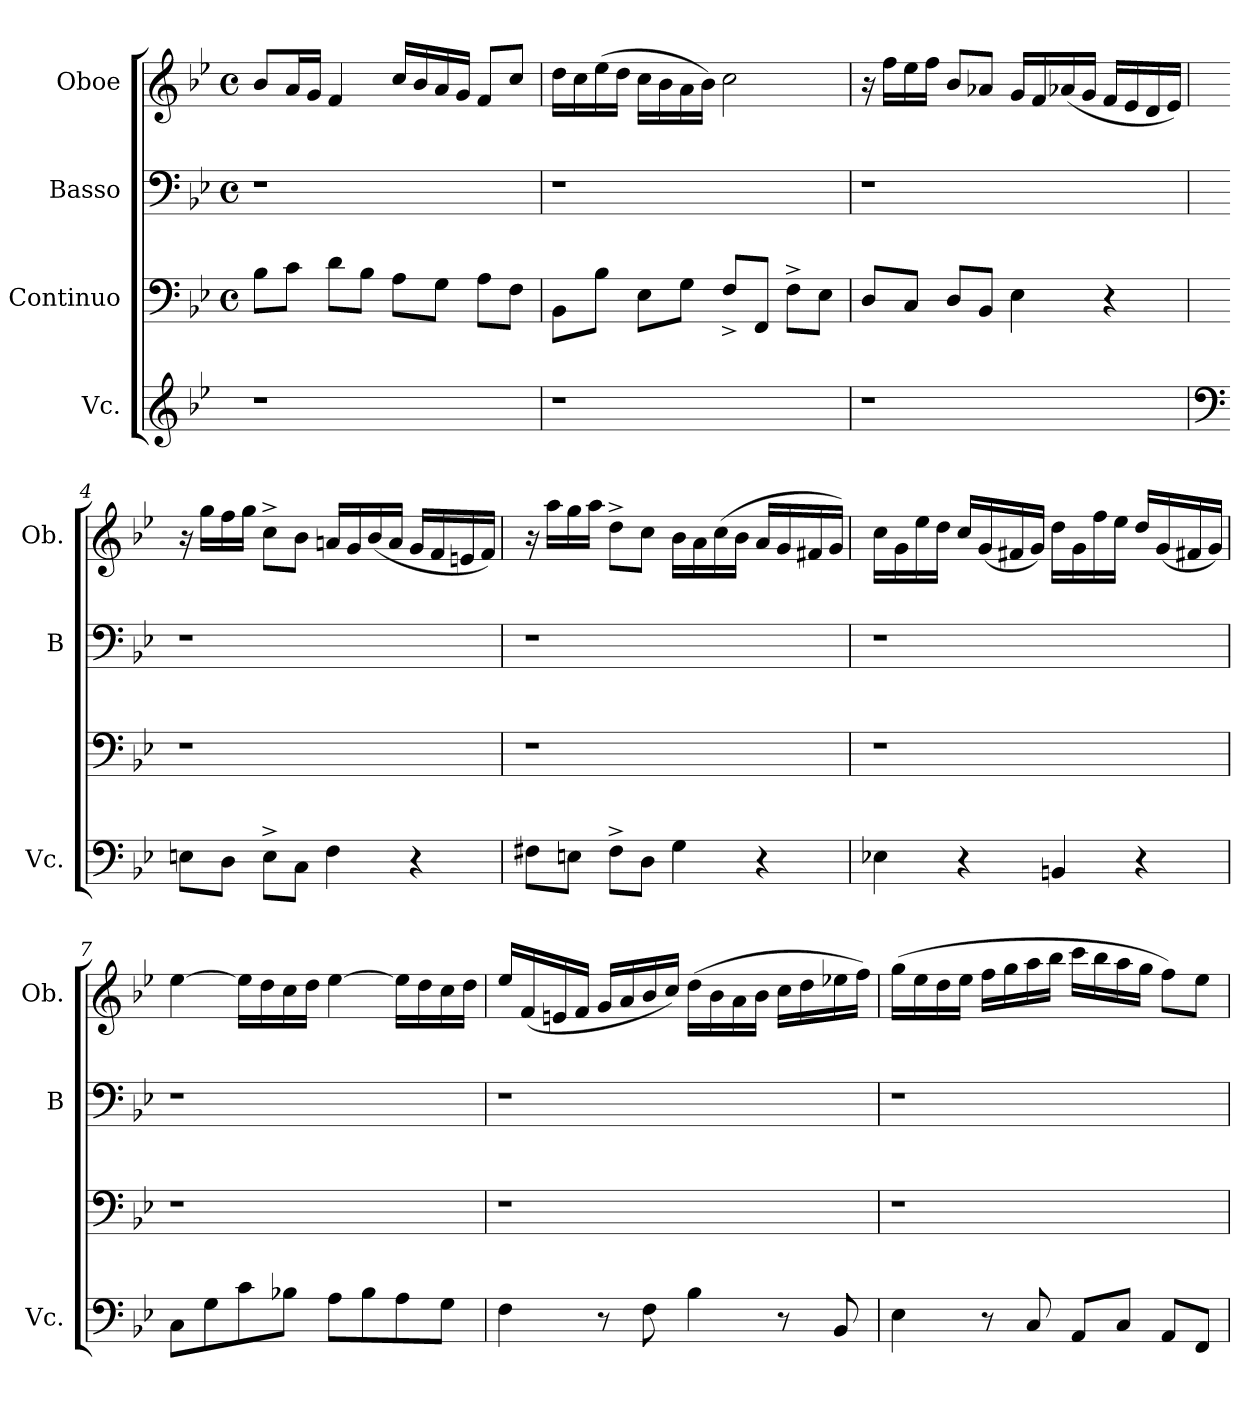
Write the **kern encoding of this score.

**kern	**kern	**kern	**kern
*part4	*part3	*part2	*part1
*staff4	*staff3	*staff2	*staff1
*I"Vc.	*I"Continuo	*I"Basso	*I"Oboe
*I'Vc.	*	*I'B	*I'Ob.
*clefG2	*clefF4	*clefF4	*clefG2
*k[b-e-]	*k[b-e-]	*k[b-e-]	*k[b-e-]
*B-:	*B-:	*B-:	*B-:
*	*M4/4	*M4/4	*M4/4
*	*met(c)	*met(c)	*met(c)
=1	=1	=1	=1
1r	8B-\L	1r	8b-/L
.	8c\J	.	16a/L
.	.	.	16g/JJ
.	8d\L	.	4f/
.	8B-\J	.	.
.	8A\L	.	16cc/LL
.	.	.	16b-/
.	8G\J	.	16a/
.	.	.	16g/JJ
.	8A\L	.	8f/L
.	8F\J	.	8cc/J
=2	=2	=2	=2
1r	8BB-\L	1r	16dd\LL
.	.	.	16cc\
.	8B-\J	.	(>16ee-\
.	.	.	16dd\JJ
.	8E-\L	.	16cc\LL
.	.	.	16b-\
.	8G\J	.	16a\
.	.	.	16b-\JJ)
.	8F^</L	.	2cc\
.	8FF/J	.	.
.	8F^>\L	.	.
.	8E-\J	.	.
=3	=3	=3	=3
1r	8D/L	1r	16ra
.	.	.	16ff\LL
.	8C/J	.	16ee-\
.	.	.	16ff\JJ
.	8D/L	.	8b-/L
.	8BB-/J	.	8a-X/J
.	4E-\	.	16g/LL
.	.	.	16f/
.	.	.	(<16a-X/
.	.	.	16g/JJ
.	4r	.	16f/LL
.	.	.	16e-/
.	.	.	16d/
.	.	.	16e-/JJ)
!!LO:LB:g=z
=4	=4	=4	=4
*clefF4	*	*	*
8En\L	1r	1r	16ra
.	.	.	16gg\LL
8D\J	.	.	16ff\
.	.	.	16gg\JJ
8E^>\L	.	.	8cc^>\L
8C\J	.	.	8b-\J
4F\	.	.	16an/LL
.	.	.	16g/
.	.	.	(<16b-/
.	.	.	16a/JJ
4r	.	.	16g/LL
.	.	.	16f/
.	.	.	16en/
.	.	.	16f/JJ)
=5	=5	=5	=5
8F#X\L	1r	1r	16ra
.	.	.	16aa\LL
8En\J	.	.	16gg\
.	.	.	16aa\JJ
8F#^>\L	.	.	8dd^>\L
8D\J	.	.	8cc\J
4G\	.	.	16b-\LL
.	.	.	16a\
.	.	.	(>16cc\
.	.	.	16b-\JJ
4r	.	.	16a/LL
.	.	.	16g/
.	.	.	16f#X/
.	.	.	16g/JJ)
=6	=6	=6	=6
4E-X\	1r	1r	16cc\LL
.	.	.	16g\
.	.	.	16ee-\
.	.	.	16dd\JJ
4r	.	.	16cc/LL
.	.	.	(<16g/
.	.	.	16f#X/
.	.	.	16g/JJ)
4BBn/	.	.	16dd\LL
.	.	.	16g\
.	.	.	16ff\
.	.	.	16ee-\JJ
4r	.	.	16dd/LL
.	.	.	(<16g/
.	.	.	16f#X/
.	.	.	16g/JJ)
!!LO:LB:g=z
=7	=7	=7	=7
8C\L	1r	1r	[>4ee-\
8G\	.	.	.
8c\	.	.	16ee-\LL]
.	.	.	16dd\
8B-X\J	.	.	16cc\
.	.	.	16dd\JJ
8A\L	.	.	[>4ee-\
8B-\	.	.	.
8A\	.	.	16ee-\LL]
.	.	.	16dd\
8G\J	.	.	16cc\
.	.	.	16dd\JJ
=8	=8	=8	=8
4F\	1r	1r	16ee-/LL
.	.	.	(<16f/
.	.	.	16en/
.	.	.	16f/JJ
8r	.	.	16g/LL
.	.	.	16a/
8F\	.	.	16b-/
.	.	.	16cc/JJ)
4B-\	.	.	(>16dd\LL
.	.	.	16b-\
.	.	.	16a\
.	.	.	16b-\JJ
8r	.	.	16cc\LL
.	.	.	16dd\
8BB-/	.	.	16ee-X\
.	.	.	16ff\JJ)
=9	=9	=9	=9
4E-\	1r	1r	(>16gg\LL
.	.	.	16ee-\
.	.	.	16dd\
.	.	.	16ee-\JJ
8r	.	.	16ff\LL
.	.	.	16gg\
8C/	.	.	16aa\
.	.	.	16bb-\JJ
8AA/L	.	.	16ccc\LL
.	.	.	16bb-\
8C/J	.	.	16aa\
.	.	.	16gg\JJ
8AA/L	.	.	8ff\L)
8FF/J	.	.	8ee-\J
=	=	=	=
*-	*-	*-	*-
